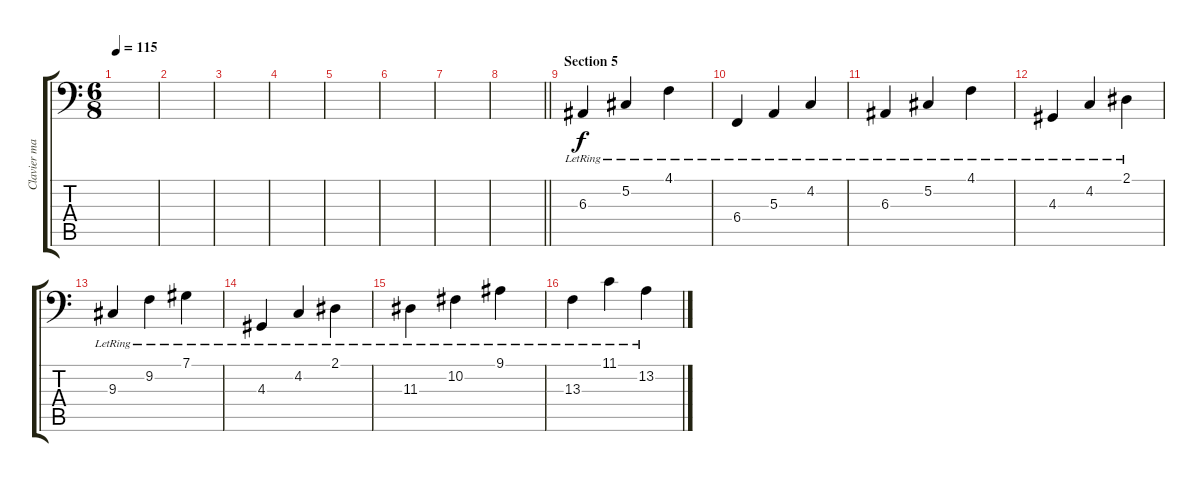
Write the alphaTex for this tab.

\track ("Clavier main Gauche" "Clavier ma") {instrument harpsichord}
\staff {score tabs}
\tuning (Db3 Ab2 E2 B1 Gb1 Db1) {hide}
\ts (6 8)
\tempo 115
\clef f4
\ks c
|
|
|
|
|
|
|
\barLineRight lightlight
|
\section ("" "Section 5")
6.3{lr}.4 5.2{lr}.4 4.1{lr}.4 |
6.4{lr}.4 5.3{lr}.4 4.2{lr}.4 |
6.3{lr}.4 5.2{lr}.4 4.1{lr}.4 |
4.3{lr}.4 4.2{lr}.4 2.1{lr}.4 |
9.3{lr}.4 9.2{lr}.4 7.1{lr}.4 |
4.3{lr}.4 4.2{lr}.4 2.1{lr}.4 |
11.3{lr}.4 10.2{lr}.4 9.1{lr}.4 |
13.3{lr}.4 11.1{lr}.4 13.2{lr}.4
